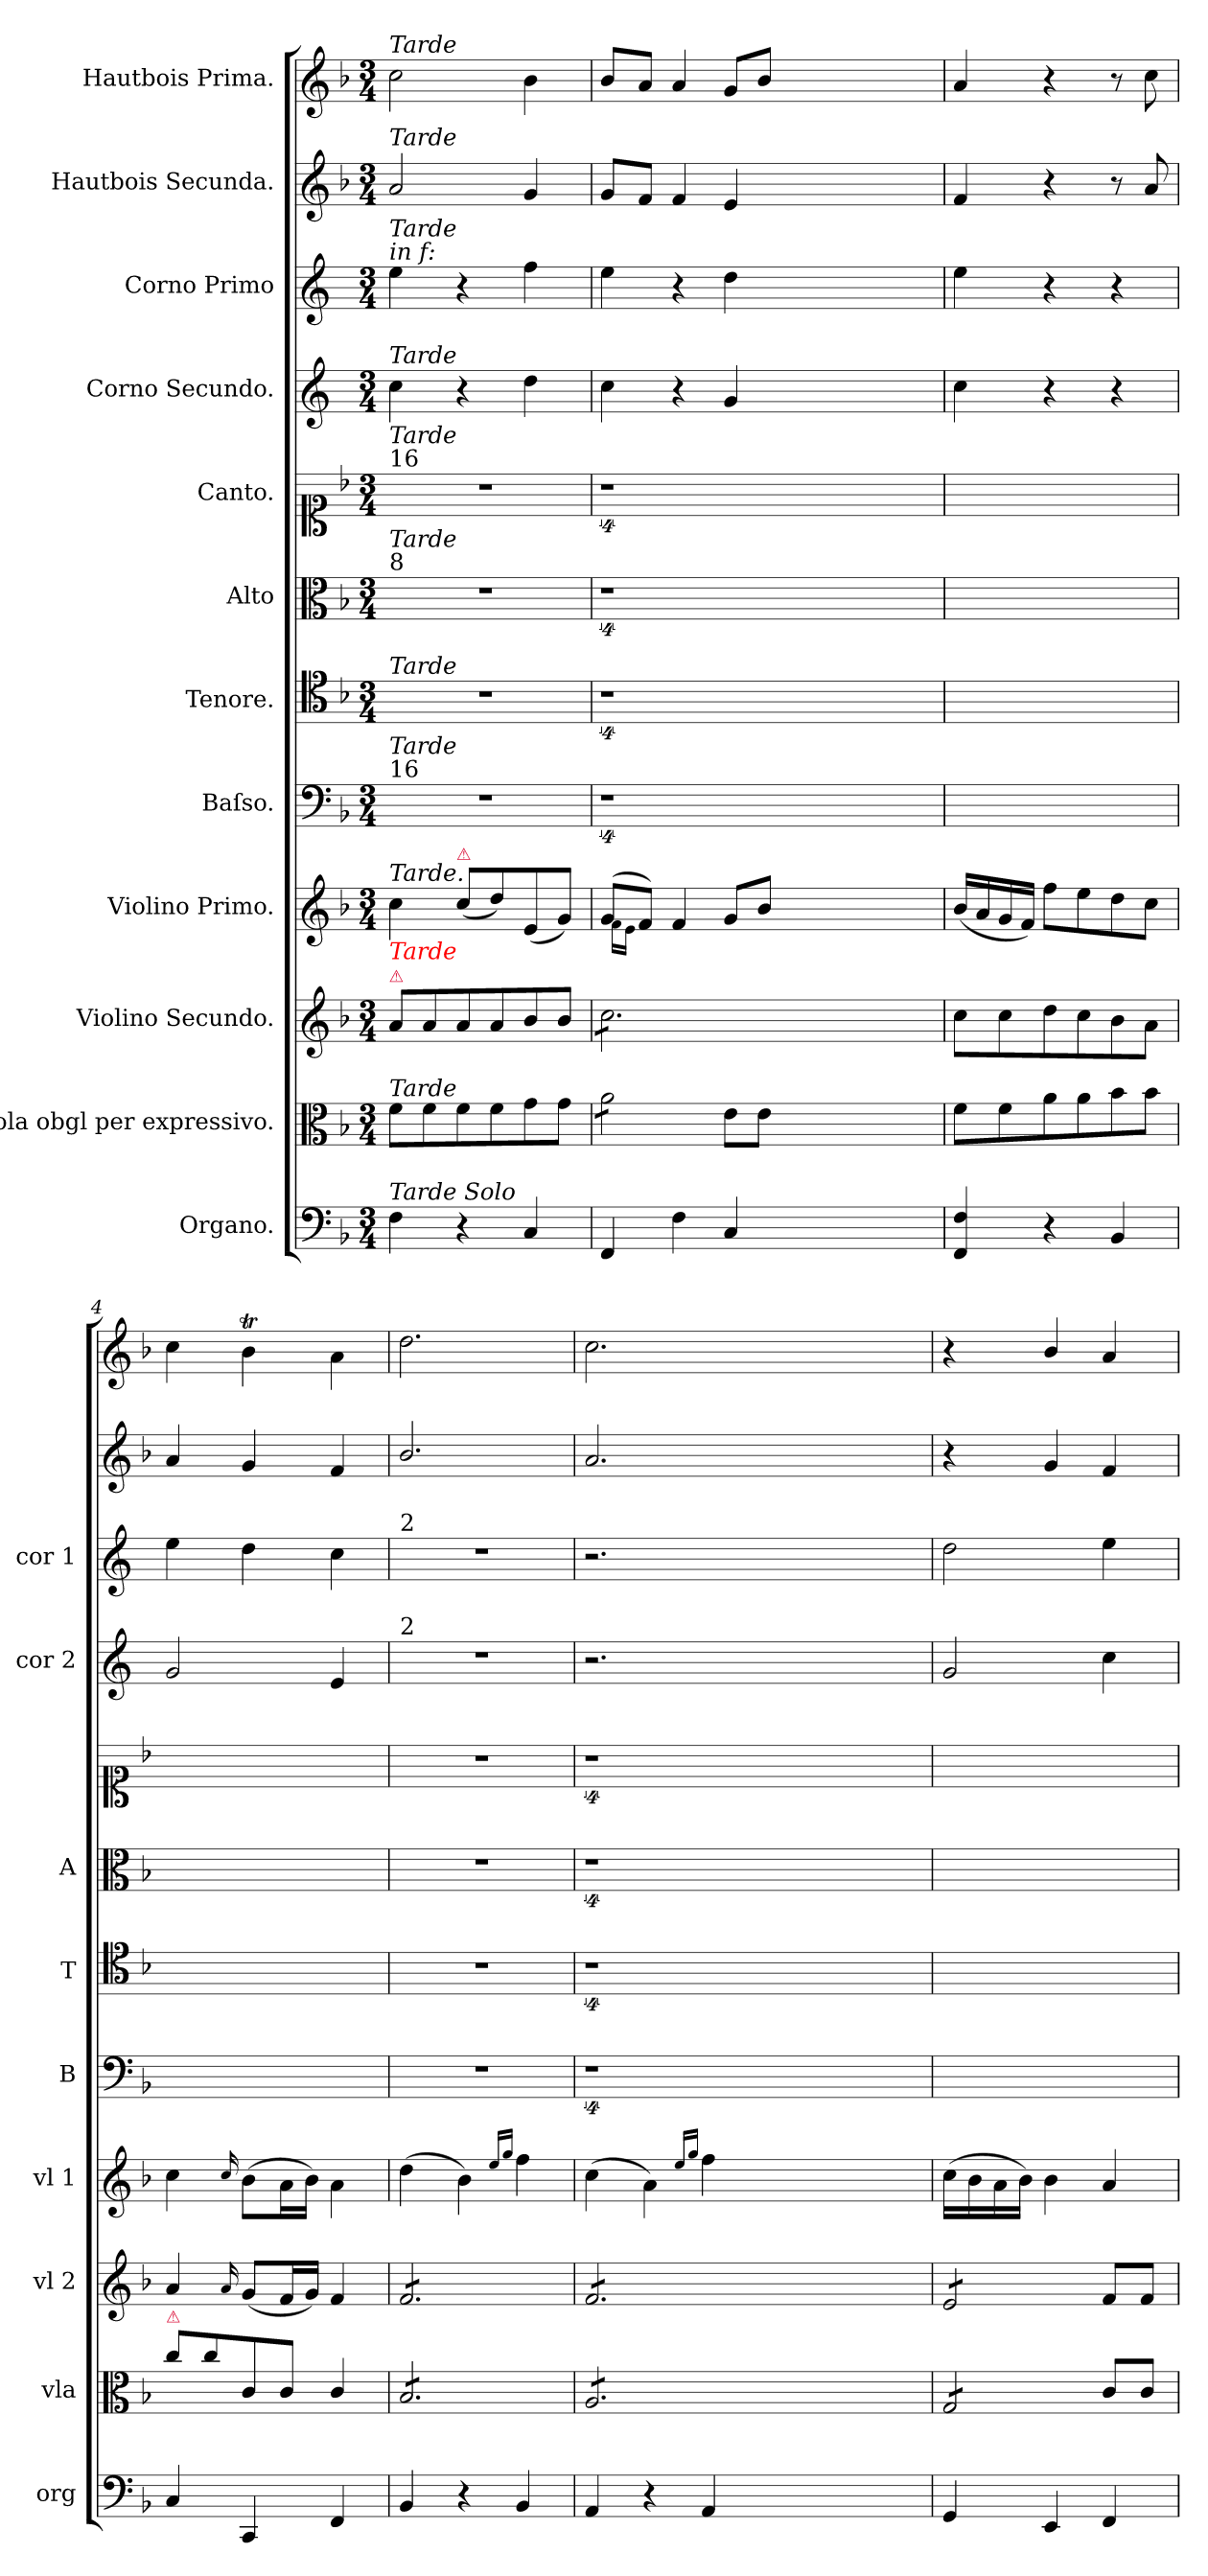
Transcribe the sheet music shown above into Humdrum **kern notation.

**kern	**kern	**kern	**kern	**kern	**kern	**kern	**kern	**kern	**dynam	**kern	**dynam	**kern	**dynam	**kern	**dynam
*part12	*part11	*part10	*part9	*part8	*part7	*part6	*part5	*part4	*part4	*part3	*part3	*part2	*part2	*part1	*part1
*staff12	*staff11	*staff10	*staff9	*staff8	*staff7	*staff6	*staff5	*staff4	*staff4	*staff3	*staff3	*staff2	*staff2	*staff1	*staff1
*I"Organo.	*I"Viola obgl per expressivo.	*I"Violino Secundo.	*I"Violino Primo.	*I"Baſso.	*I"Tenore.	*I"Alto	*I"Canto.	*I"Corno Secundo.	*	*I"Corno Primo	*	*I"Hautbois Secunda.	*	*I"Hautbois Prima.	*
*I'org	*I'vla	*I'vl 2	*I'vl 1	*I'B	*I'T	*I'A	*	*I'cor 2	*	*I'cor 1	*	*	*	*	*
*clefF4	*clefC3	*clefG2	*clefG2	*clefF4	*clefC4	*clefC3	*clefC1	*clefG2	*	*clefG2	*	*clefG2	*	*clefG2	*
*	*	*	*	*	*	*	*	*ITrd4c7	*	*ITrd4c7	*	*	*	*	*
*k[b-]	*k[b-]	*k[b-]	*k[b-]	*k[b-]	*k[b-]	*k[b-]	*k[b-]	*k[b-]	*	*k[b-]	*	*k[b-]	*	*k[b-]	*
*F:	*F:	*F:	*F:	*F:	*F:	*F:	*F:	*F:	*	*F:	*	*F:	*	*F:	*
*M3/4	*M3/4	*M3/4	*M3/4	*M3/4	*M3/4	*M3/4	*M3/4	*M3/4	*	*M3/4	*	*M3/4	*	*M3/4	*
=1	=1	=1	=1	=1	=1	=1	=1	=1	=1	=1	=1	=1	=1	=1	=1
!	!	!	!	!	!	!	!	!	!	!	!	!	!	!LO:TX:a:i:t=Tarde	!
!	!	!	!	!	!	!	!	!	!	!	!	!LO:TX:a:i:t=Tarde	!	!	!
!	!	!	!	!	!	!	!	!	!	!LO:TX:a:i:t=in f&colon;	!	!	!	!	!
!	!	!	!	!	!	!	!	!	!	!LO:TX:a:i:t=Tarde	!	!	!	!	!
!	!	!	!	!	!	!	!	!LO:TX:a:i:t=Tarde	!	!	!	!	!	!	!
!	!	!	!	!	!	!	!LO:TX:a:t=16	!	!	!	!	!	!	!	!
!	!	!	!	!	!	!	!LO:TX:a:i:t=Tarde	!	!	!	!	!	!	!	!
!	!	!	!	!	!	!LO:TX:a:t=8	!	!	!	!	!	!	!	!	!
!	!	!	!	!	!	!LO:TX:a:i:t=Tarde	!	!	!	!	!	!	!	!	!
!	!	!	!	!	!LO:TX:a:i:t=Tarde	!	!	!	!	!	!	!	!	!	!
!	!	!	!	!LO:TX:a:t=16	!	!	!	!	!	!	!	!	!	!	!
!	!	!	!	!LO:TX:a:i:t=Tarde	!	!	!	!	!	!	!	!	!	!	!
!	!	!	!LO:TX:a:i:t=Tarde.	!	!	!	!	!	!	!	!	!	!	!	!
!	!	!LO:TX:a:color=crimson:t=⚠	!	!	!	!	!	!	!	!	!	!	!	!	!
!	!	!LO:TX:a:i:color=red:t=Tarde	!	!	!	!	!	!	!	!	!	!	!	!	!
!	!LO:TX:a:i:t=Tarde	!	!	!	!	!	!	!	!	!	!	!	!	!	!
!LO:TX:a:i:t=Tarde Solo	!	!	!	!	!	!	!	!	!	!	!	!	!	!	!
4F\	8f\L	8a/L	4cc\	2.r	2.r	2.r	2.r	4f\	piano	4a\	piano	2a/	piano	2cc\	piano
.	8f\	8a/	.	.	.	.	.	.	.	.	.	.	.	.	.
!	!	!	!LO:TX:a:color=crimson:t=⚠	!	!	!	!	!	!	!	!	!	!	!	!
4r	8f\	8a/	(8cc\L	.	.	.	.	4r	.	4r	.	.	.	.	.
.	8f\	8a/	8dd\)	.	.	.	.	.	.	.	.	.	.	.	.
4C/	8g\	8b-/	(8e/	.	.	.	.	4g\	.	4b-\	.	4g/	.	4b-\	.
.	8g\J	8b-/J	8g/J)	.	.	.	.	.	.	.	.	.	.	.	.
=2	=2	=2	=2	=2	=2	=2	=2	=2	=2	=2	=2	=2	=2	=2	=2
*	*tremolo	*	*	*	*	*	*	*	*	*	*	*	*	*	*
*	*	*tremolo	*	*	*	*	*	*	*	*	*	*	*	*	*
4FF/	8a\L	8cc\L	(<8g/L	4%9r	4%9r	4%9r	4%9r	4f\	.	4a\	.	8g/L	.	8b-/L	.
.	.	.	16qqf\LL	.	.	.	.	.	.	.	.	.	.	.	.
.	.	.	16qqe\JJ	.	.	.	.	.	.	.	.	.	.	.	.
.	8a\	8cc\	8f/J)	.	.	.	.	.	.	.	.	8f/J	.	8a/J	.
4F\	8a\	8cc\	4f/	.	.	.	.	4r	.	4r	.	4f/	.	4a/	.
.	8a\J	8cc\	.	.	.	.	.	.	.	.	.	.	.	.	.
*	*Xtremolo	*	*	*	*	*	*	*	*	*	*	*	*	*	*
4C/	8e\L	8cc\	8g/L	.	.	.	.	4c/	.	4g\	.	4e/	.	8g/L	.
.	8e\J	8cc\J	8b-/J	.	.	.	.	.	.	.	.	.	.	8b-/J	.
*	*	*Xtremolo	*	*	*	*	*	*	*	*	*	*	*	*	*
1.ryy	1.ryy	1.ryy	1.ryy	.	.	.	.	1.ryy	.	1.ryy	.	1.ryy	.	1.ryy	.
=3	=3	=3	=3	=3	=3	=3	=3	=3	=3	=3	=3	=3	=3	=3	=3
4FF/ 4F/	8f\L	8cc\L	(16b-/LL	2.ryy	2.ryy	2.ryy	2.ryy	4f\	.	4a\	.	4f/	.	4a/	.
.	.	.	16a/	.	.	.	.	.	.	.	.	.	.	.	.
.	8f\	8cc\	16g/	.	.	.	.	.	.	.	.	.	.	.	.
.	.	.	16f/JJ)	.	.	.	.	.	.	.	.	.	.	.	.
4r	8a\	8dd\	8ff\L	.	.	.	.	4r	.	4r	.	4r	.	4r	.
.	8a\	8cc\	8ee\	.	.	.	.	.	.	.	.	.	.	.	.
4BB-/	8b-\	8b-\	8dd\	.	.	.	.	4r	.	4r	.	8r	.	8r	.
.	8b-\J	8a\J	8cc\J	.	.	.	.	.	.	.	.	8a/	.	8cc\	.
=4	=4	=4	=4	=4	=4	=4	=4	=4	=4	=4	=4	=4	=4	=4	=4
!	!LO:TX:a:color=crimson:t=⚠	!	!	!	!	!	!	!	!	!	!	!	!	!	!
4C/	8cc\L	4a/	4cc\	2.ryy	2.ryy	2.ryy	2.ryy	2c/	.	4a\	.	4a/	.	4cc\	.
.	8cc\	.	.	.	.	.	.	.	.	.	.	.	.	.	.
.	.	16qqa/	16qqcc/	.	.	.	.	.	.	.	.	.	.	.	.
4CC/	8c/	(8g/L	(8b-\L	.	.	.	.	.	.	4g\	.	4g/	.	4b-T\	.
.	8c/J	16f/L	16a\L	.	.	.	.	.	.	.	.	.	.	.	.
.	.	16g/JJ)	16b-\JJ)	.	.	.	.	.	.	.	.	.	.	.	.
4FF/	4c/	4f/	4a\	.	.	.	.	4A/	.	4f\	.	4f/	.	4a\	.
=5	=5	=5	=5	=5	=5	=5	=5	=5	=5	=5	=5	=5	=5	=5	=5
!	!	!	!	!	!	!	!	!	!	!LO:TX:a:t=2	!	!	!	!	!
!	!	!	!	!	!	!	!	!LO:TX:a:t=2	!	!	!	!	!	!	!
*	*tremolo	*	*	*	*	*	*	*	*	*	*	*	*	*	*
*	*	*tremolo	*	*	*	*	*	*	*	*	*	*	*	*	*
4BB-/	8B-/L	8f/L	(4dd\	2.r	2.r	2.r	2.r	2.r	.	2.r	.	2.b-/	.	2.dd\	.
.	8B-/	8f/	.	.	.	.	.	.	.	.	.	.	.	.	.
4r	8B-/	8f/	4b-\)	.	.	.	.	.	.	.	.	.	.	.	.
.	8B-/	8f/	.	.	.	.	.	.	.	.	.	.	.	.	.
.	.	.	16qqee/LL	.	.	.	.	.	.	.	.	.	.	.	.
.	.	.	16qqgg/JJ	.	.	.	.	.	.	.	.	.	.	.	.
4BB-/	8B-/	8f/	4ff\	.	.	.	.	.	.	.	.	.	.	.	.
.	8B-/J	8f/J	.	.	.	.	.	.	.	.	.	.	.	.	.
=6	=6	=6	=6	=6	=6	=6	=6	=6	=6	=6	=6	=6	=6	=6	=6
4AA/	8A/L	8f/L	(4cc\	4%9r	4%9r	4%9r	4%9r	2.r	.	2.r	.	2.a/	.	2.cc\	.
.	8A/	8f/	.	.	.	.	.	.	.	.	.	.	.	.	.
4r	8A/	8f/	4a\)	.	.	.	.	.	.	.	.	.	.	.	.
.	8A/	8f/	.	.	.	.	.	.	.	.	.	.	.	.	.
.	.	.	16qqee/LL	.	.	.	.	.	.	.	.	.	.	.	.
.	.	.	16qqgg/JJ	.	.	.	.	.	.	.	.	.	.	.	.
4AA/	8A/	8f/	4ff\	.	.	.	.	.	.	.	.	.	.	.	.
.	8A/J	8f/J	.	.	.	.	.	.	.	.	.	.	.	.	.
1.ryy	1.ryy	1.ryy	1.ryy	.	.	.	.	1.ryy	.	1.ryy	.	1.ryy	.	1.ryy	.
=7	=7	=7	=7	=7	=7	=7	=7	=7	=7	=7	=7	=7	=7	=7	=7
4GG/	8G/L	8e/L	(16cc\LL	2.ryy	2.ryy	2.ryy	2.ryy	2c/	.	2g\	.	4r	.	4r	.
.	.	.	16b-\	.	.	.	.	.	.	.	.	.	.	.	.
.	8G/	8e/	16a\	.	.	.	.	.	.	.	.	.	.	.	.
.	.	.	16b-\JJ)	.	.	.	.	.	.	.	.	.	.	.	.
4EE/	8G/	8e/	4b-\	.	.	.	.	.	.	.	.	4g/	.	4b-/	.
.	8G/J	8e/J	.	.	.	.	.	.	.	.	.	.	.	.	.
*	*	*Xtremolo	*	*	*	*	*	*	*	*	*	*	*	*	*
*	*Xtremolo	*	*	*	*	*	*	*	*	*	*	*	*	*	*
4FF/	8c/L	8f/L	4a/	.	.	.	.	4f\	.	4a\	.	4f/	.	4a/	.
.	8c/J	8f/J	.	.	.	.	.	.	.	.	.	.	.	.	.
=	=	=	=	=	=	=	=	=	=	=	=	=	=	=	=
*-	*-	*-	*-	*-	*-	*-	*-	*-	*-	*-	*-	*-	*-	*-	*-
